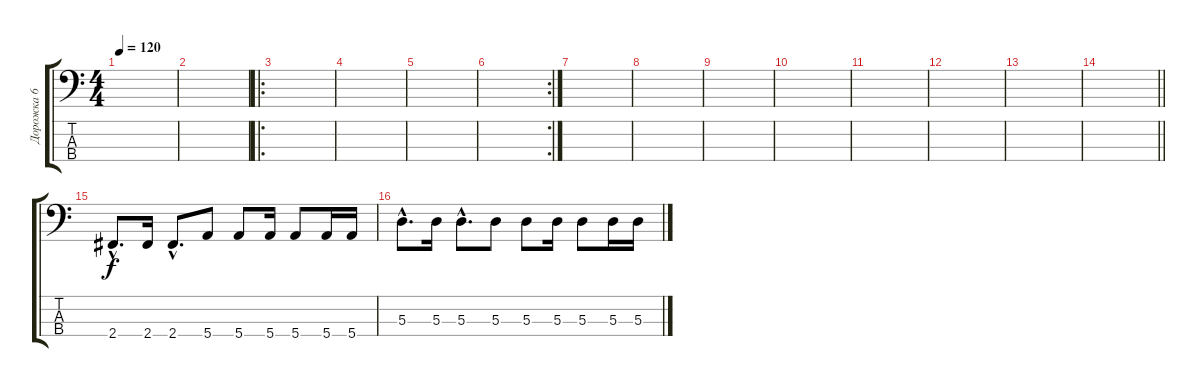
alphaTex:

\track ("Дорожка 6" "Дорожка 6") {instrument electricguitarclean}
\staff {score tabs}
\tuning (G2 D2 A1 E1) {hide}
\ts (4 4)
\tempo 120
\clef f4
\ks c
|
|
\ro
|
|
|
\rc 2
|
|
|
|
|
|
|
|
\barLineRight lightlight
|
2.4{hac}.8{d} 2.4.16 2.4{hac}.8{d} 5.4.8 5.4.8 5.4.16 5.4.8 5.4.16 5.4.16 |
5.3{hac}.8{d} 5.3.16 5.3{hac}.8{d} 5.3.8 5.3.8 5.3.16 5.3.8 5.3.16 5.3.16
